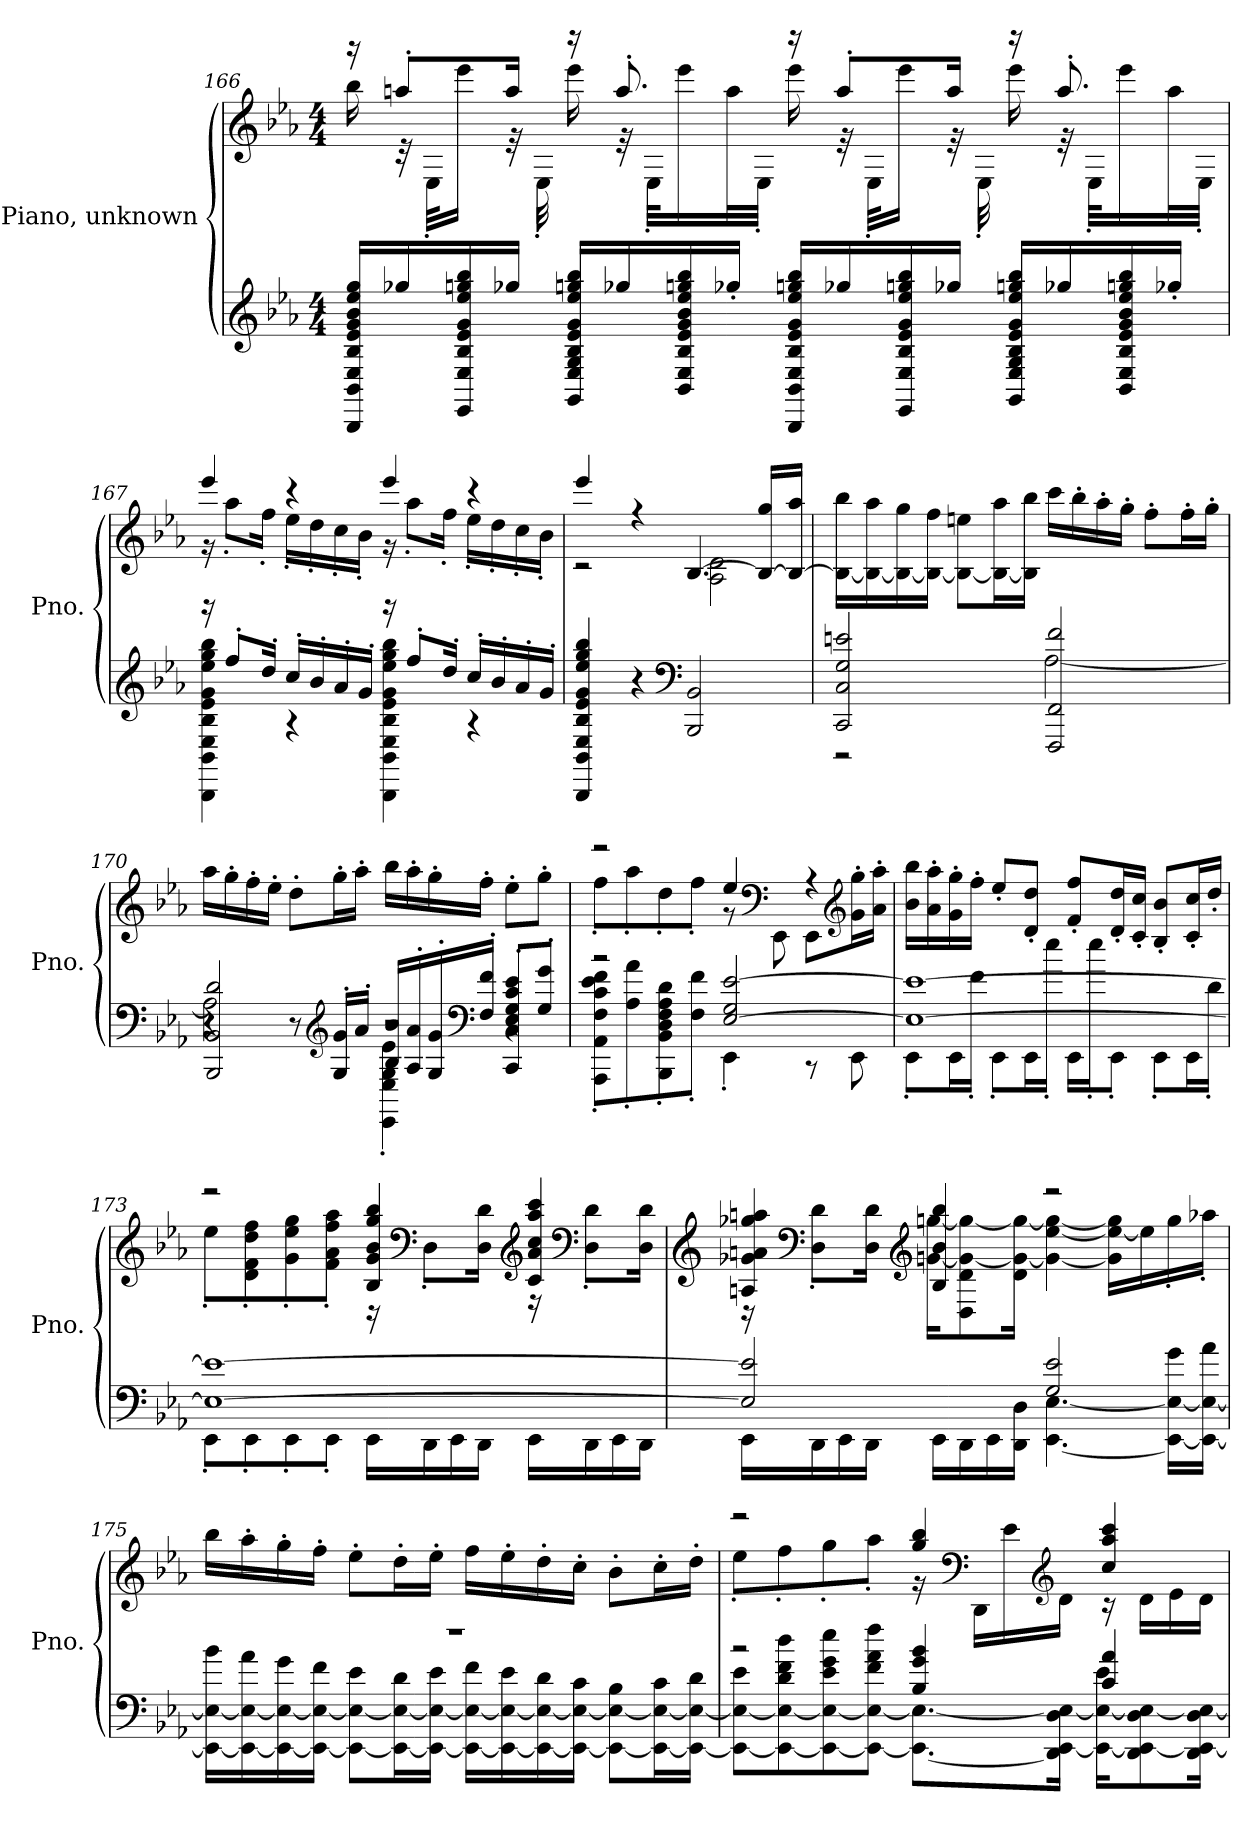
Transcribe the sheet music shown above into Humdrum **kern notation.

**kern	**kern
*part1	*part1
*staff2	*staff1
*I"Piano, unknown	*
*I'Pno.	*
!!LO:PB:g=z
*clefG2	*clefG2
*k[b-e-a-]	*k[b-e-a-]
*M4/4	*M4/4
=166	=166
*	*^
16BBB-/ 16BB-/ 16E-/ 16B-/ 16e-/ 16g/ 16b-/ 16ee-/ 16gg/LL	16r	16bb-\
16gg-X/	8aan'/L	32r
.	.	32E-'\KLL
16EE-/ 16E-/ 16B-/ 16e-/ 16g/ 16ee-/ 16ggn/ 16bb-/	.	16eee-\JJ
16gg-X/JJ	16aa/Jk	32r
.	.	32E-'\
16GG/ 16E-/ 16G/ 16B-/ 16e-/ 16g/ 16ee-/ 16ggn/ 16bb-/LL	16r	16eee-\
16gg-X/	8.aa'/	32r
.	.	32E-'\KLL
16BB-/ 16E-/ 16B-/ 16e-/ 16g/ 16b-/ 16ee-/ 16ggn/ 16bb-/	.	16eee-\
16gg-X'/JJ	.	32aa\L
.	.	32E-'\JJJ
16BBB-/ 16BB-/ 16E-/ 16B-/ 16e-/ 16g/ 16ee-/ 16ggn/ 16bb-/LL	16r	16eee-\
16gg-X/	8aa'/L	32r
.	.	32E-'\KLL
16EE-/ 16E-/ 16B-/ 16e-/ 16g/ 16ee-/ 16ggn/ 16bb-/	.	16eee-\JJ
16gg-X/JJ	16aa/Jk	32r
.	.	32E-'\
16GG/ 16E-/ 16G/ 16B-/ 16e-/ 16g/ 16ee-/ 16ggn/ 16bb-/LL	16r	16eee-\
16gg-X/	8.aa'/	32r
.	.	32E-'\KLL
16BB-/ 16E-/ 16B-/ 16e-/ 16g/ 16b-/ 16ee-/ 16ggn/ 16bb-/	.	16eee-\
16gg-X'/JJ	.	32aa\L
.	.	32E-'\JJJ
=167	=167	=167
*^	*	*
16r	4BBB-\ 4BB-\ 4E-\ 4B-\ 4e-\ 4g\ 4ee-\ 4gg\ 4bb-\	4eee-/	16r
8ff'/L	.	.	8aa-'\L
16dd'/Jk	.	.	16ff'\Jk
16cc'/LL	4r	4r	16ee-'\LL
16b-'/	.	.	16dd'\
16a-'/	.	.	16cc'\
16g'/JJ	.	.	16b-'\JJ
16r	4BBB-\ 4BB-\ 4E-\ 4B-\ 4e-\ 4g\ 4ee-\ 4gg\ 4bb-\	4eee-/	16r
8ff'/L	.	.	8aa-'\L
16dd'/Jk	.	.	16ff'\Jk
16cc'/LL	4r	4r	16ee-'\LL
16b-'/	.	.	16dd'\
16a-'/	.	.	16cc'\
16g'/JJ	.	.	16b-'\JJ
*v	*v	*	*
!!LO:LB:g=z	!!
=168	=168	=168
4BBB-/ 4BB-/ 4E-/ 4B-/ 4e-/ 4g/ 4ee-/ 4gg/ 4bb-/	4eee-/	2r
4r	4r	.
*clefF4	*	*
2BBB-/ 2BB-/	[4.B-/	2A-\ 2d\
.	16B-/_ 16gg/LL	.
.	16B-/_ 16aa-/JJ	.
*	*v	*v
=169	=169
*^	*
2CC/ 2C/ 2G/ 2en/	2r	16B-\_ 16bb-\LL
.	.	16B-\_ 16aa-\
.	.	16B-\_ 16gg\
.	.	16B-\_ 16ff\JJ
.	.	8B-\_ 8een\L
.	.	16B-\_ 16aa-\L
.	.	16B-\] 16bb-\JJ
2FFF/ 2FF/ 2f/	[2A-\	16ccc\LL
.	.	16bb-'\
.	.	16aa-'\
.	.	16gg'\JJ
.	.	8ff'\L
.	.	16ff'\L
.	.	16gg'\JJ
!!LO:LB:g=z
=170	=170	=170
*	*^	*
4r	2A-\]	2BBB-/ 2BB-/ 2d/	16aa-\LL
.	.	.	16gg'\
.	.	.	16ff'\
.	.	.	16ee-'\JJ
8r	.	.	8dd'\L
*clefG2	*	*	*
16G/' 16g/'LL	.	.	16gg'\L
16a-'/JJ	.	.	16aa-'\JJ
16B-/ 16b-/LL	4EE-\' 4E-\' 4G\' 4e-\'	2r	16bb-\LL
16A-/' 16a-/'	.	.	16aa-'\
16G/' 16g/'	.	.	16gg'\
*clefF4	*	*	*
16F/' 16f/'JJ	.	.	16ff'\JJ
8CC/' 8C/' 8E-/' 8G/' 8c/' 8e-/'L	4r	.	8ee-'\L
8G/' 8g/'J	.	.	8gg'\J
*	*v	*v	*
=171	=171	=171
*	*	*^
2r	8AAA-\' 8AA-\' 8F\' 8c\' 8e-\' 8f\'L	2r	8ff'\L
.	8A-\' 8a-\'	.	8aa-'\
.	8BBB-\' 8BB-\' 8D\' 8F\' 8A-\' 8d\'	.	8dd'\
.	8F\' 8f\'J	.	8ff'\J
[2E-/ 2G/ [2e-/	4EE-'\	4ee-/	8r
*	*	*clefF4	*
.	.	.	8EE-\
.	8r	4r	8EE-\L
*	*	*clefG2	*
.	8EE-\	.	16g\' 16gg\'L
.	.	.	16a-\' 16aa-\'JJ
*	*	*v	*v
!!LO:LB:g=z
=172	=172	=172
1E-_ 1e-_	8EE-'\L	16b-\ 16bb-\LL
.	.	16a-\' 16aa-\'
.	16EE-\L	16g\' 16gg\'
.	16f'\JJ	16ff'\JJ
.	8EE-'\L	8ee-'/L
.	16EE-\L	8d/' 8dd/'J
.	16ee-'\JJ	.
.	16EE-\LL	8f/' 8ff/'L
.	16ee-'\J	.
.	8EE-'\J	16d/' 16dd/'L
.	.	16c/' 16cc/'JJ
.	8EE-'\L	8B-/' 8b-/'L
.	16EE-\L	16c/' 16cc/'L
.	16d'\JJ	16dd'/JJ
=173	=173	=173
*	*	*^
1E-_ 1e-_	8EE-'\L	2r	8ee-'\L
.	8EE-'\	.	8d\' 8f\' 8dd\' 8ff\'
.	8EE-'\	.	8g\' 8ee-\' 8gg\'
.	8EE-'\J	.	8f\' 8a-\' 8ff\' 8aa-\'J
.	16EE-\LL	4B-/ 4g/ 4b-/ 4gg/ 4bb-/	16r
*	*	*clefF4	*
.	16DD\	.	8D'\L
.	16EE-\	.	.
.	16DD\JJ	.	16D\ 16d\Jk
*	*	*clefG2	*
.	16EE-\LL	4c/ 4a-/ 4cc/ 4aa-/ 4ccc/	16r
*	*	*clefF4	*
.	16DD\	.	8D\' 8d\'L
.	16EE-\	.	.
.	16DD\JJ	.	16D\ 16d\Jk
!!LO:LB:g=z	!!
=174	=174	=174	=174
*	*	*clefG2	*
2E-/] 2e-/]	16EE-\LL	4An/ 4g-X/ 4an/ 4gg-X/ 4aan/	16r
*	*	*clefF4	*
.	16DD\	.	8D\' 8d\'L
.	16EE-\	.	.
.	16DD\JJ	.	16D\ 16d\Jk
*	*	*clefG2	*
.	16EE-\LL	4B-/ 4b-/ 4bb-/	[16gn\ [16ggn\KL
.	16DD\	.	8D\ 8d\ 8g\_ 8gg\_
.	16EE-\	.	.
.	16DD\ 16D\JJ	.	16d\ 16g\_ 16gg\_Jk
2G/ 2e-/	[4.EE-\ [4.E-\	2r	4g\_ [4ee-\ 4gg\_
.	.	.	16g\] 16ee-\_ 16gg\]LL
.	.	.	16ee-\]
.	16EE-\_ 16E-\_ 16g\LL	.	16gg'\
.	16EE-\_ 16E-\_ 16a-\JJ	.	16aa-X'\JJ
*	*	*v	*v
!!LO:LB:g=z
=175	=175	=175
1r	16EE-\_ 16E-\_ 16b-\LL	16bb-\LL
.	16EE-\_ 16E-\_ 16a-\	16aa-'\
.	16EE-\_ 16E-\_ 16g\	16gg'\
.	16EE-\_ 16E-\_ 16f\JJ	16ff'\JJ
.	8EE-\_ 8E-\_ 8e-\L	8ee-'\L
.	16EE-\_ 16E-\_ 16d\L	16dd'\L
.	16EE-\_ 16E-\_ 16e-\JJ	16ee-'\JJ
.	16EE-\_ 16E-\_ 16f\LL	16ff\LL
.	16EE-\_ 16E-\_ 16e-\	16ee-'\
.	16EE-\_ 16E-\_ 16d\	16dd'\
.	16EE-\_ 16E-\_ 16c\JJ	16cc'\JJ
.	8EE-\_ 8E-\_ 8B-\L	8b-'\L
.	16EE-\_ 16E-\_ 16c\L	16cc'\L
.	16EE-\_ 16E-\_ 16d\JJ	16dd'\JJ
=176	=176	=176
*	*	*^
2r	8EE-\_ 8E-\_ 8e-\L	2r	8ee-'\L
.	8EE-\_ 8E-\_ 8d\ 8f\ 8dd\	.	8ff'\
.	8EE-\_ 8E-\_ 8e-\ 8g\ 8ee-\	.	8gg'\
.	8EE-\_ 8E-\_ 8f\ 8a-\ 8ff\J	.	8aa-'\J
4B-/ 4g/ 4b-/	8.EE-\_ 8.E-\_L	4gg/ 4bb-/	16r
*	*	*clefF4	*
.	.	.	16DD\LL
.	.	.	16e-\
*	*	*clefG2	*
.	16DD\ 16EE-\_ 16D\ 16E-\_Jk	.	16d\JJ
4c/ 4a-/	16EE-\_ 16E-\_ 16e-\KL	4cc/ 4aa-/ 4ccc/	16r
.	8DD\ 8EE-\_ 8D\ 8E-\_	.	16d\LL
.	.	.	16e-\
.	16DD\ 16EE-\_ 16D\ 16E-\_Jk	.	16d\JJ
*v	*v	*	*
*	*v	*v
=	=
*-	*-
